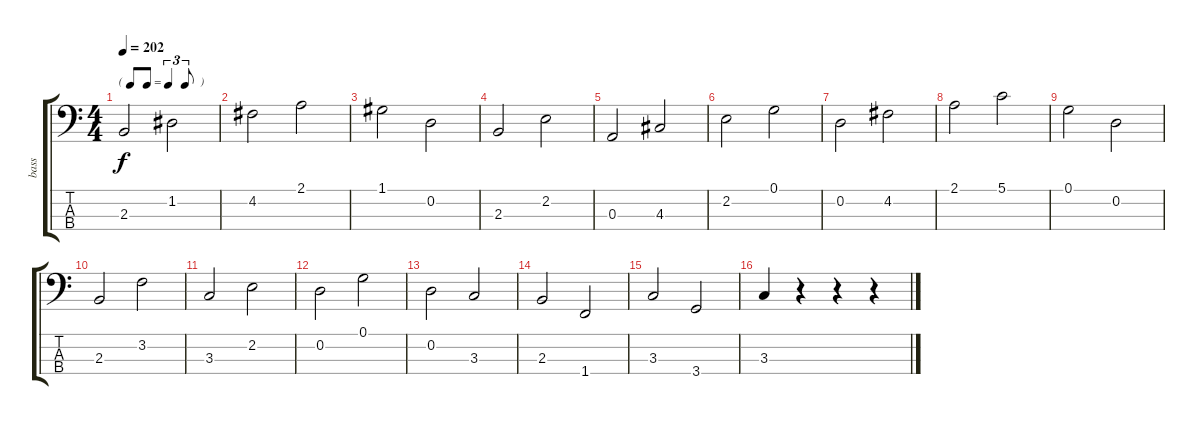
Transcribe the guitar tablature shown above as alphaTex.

\track ("bass" "bass") {instrument acousticbass}
\staff {score tabs}
\tuning (G2 D2 A1 E1) {hide}
\ts (4 4)
\tf triplet8th
\tempo 202
\clef f4
\ks c
2.3.2{dy f instrument acousticbass} 1.2.2 |
4.2.2 2.1.2 |
1.1.2 0.2.2 |
2.3.2 2.2.2 |
0.3.2 4.3.2 |
2.2.2 0.1.2 |
0.2.2 4.2.2 |
2.1.2 5.1.2 |
0.1.2 0.2.2 |
2.3.2 3.2.2 |
3.3.2 2.2.2 |
0.2.2 0.1.2 |
0.2.2 3.3.2 |
2.3.2 1.4.2 |
3.3.2 3.4.2 |
3.3.4 r.4 r.4 r.4
